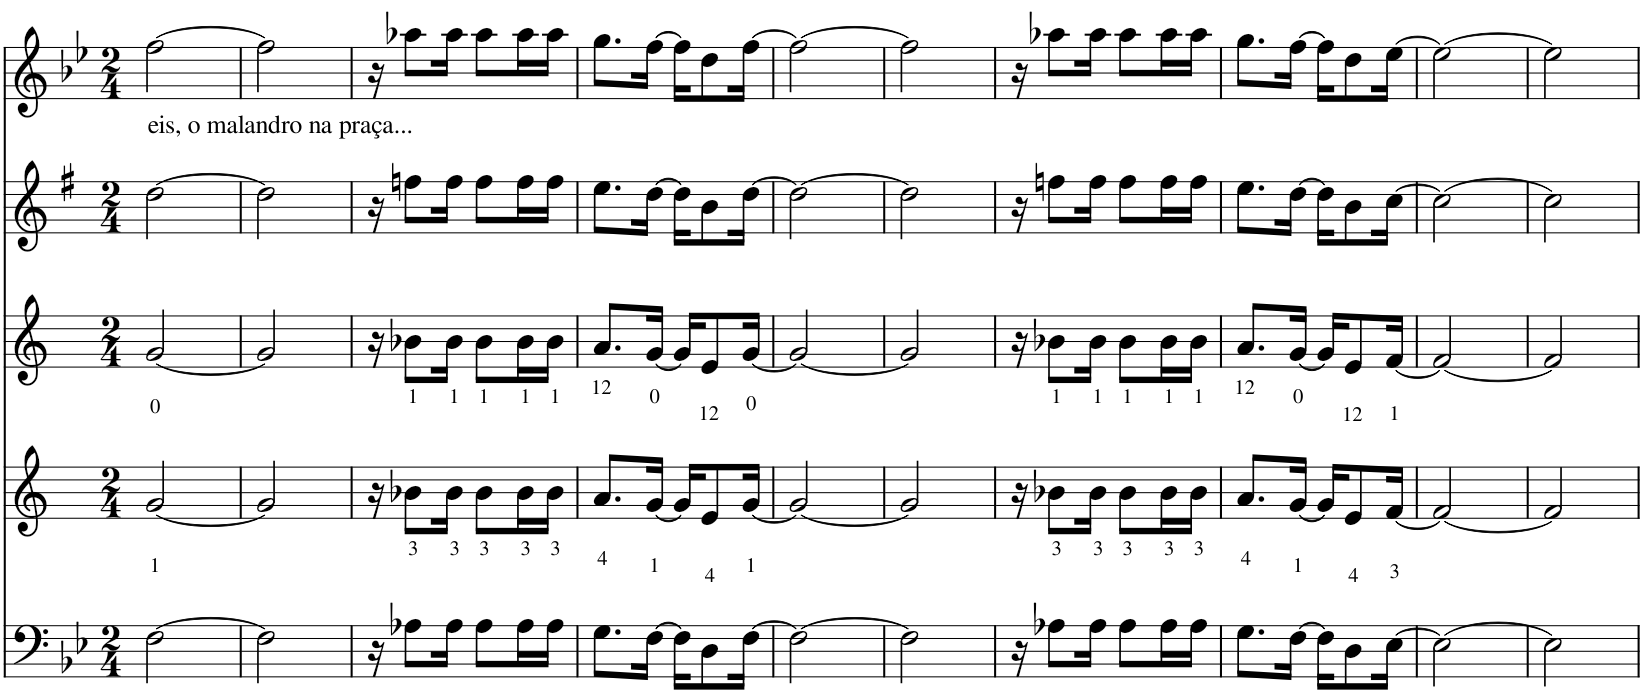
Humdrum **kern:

**kern	**kern	**kern	**kern	**kern
*part5	*part4	*part3	*part2	*part1
*staff5	*staff4	*staff3	*staff2	*staff1
*I"Trombone	*I"Trompete Bb	*I"Saxofone Tenor	*I"Saxofone Alto	*I"Flauta Transversal
*I'Trb	*I'Tpt	*	*	*I'Fl
*clefF4	*clefG2	*clefG2	*clefG2	*clefG2
*	*Trd1c2	*Trd8c14	*Trd5c9	*
*k[b-e-]	*k[]	*k[]	*k[f#]	*k[b-e-]
*M2/4	*M2/4	*M2/4	*M2/4	*M2/4
=1	=1	=1	=1	=1
!	!	!	!	!LO:TX:b:t=eis, o malandro na praça...
[2F\	[2g/	[2g/	[2dd\	[2ff\
=2	=2	=2	=2	=2
2F\]	2g/]	2g/]	2dd\]	2ff\]
=3	=3	=3	=3	=3
16r	16r	16r	16r	16r
8A-X\L	8b-X\L	8b-X\L	8ffn\L	8aa-X\L
16A-\Jk	16b-\Jk	16b-\Jk	16ff\Jk	16aa-\Jk
8A-\L	8b-\L	8b-\L	8ff\L	8aa-\L
16A-\L	16b-\L	16b-\L	16ff\L	16aa-\L
16A-\JJ	16b-\JJ	16b-\JJ	16ff\JJ	16aa-\JJ
=4	=4	=4	=4	=4
8.G\L	8.a/L	8.a/L	8.ee\L	8.gg\L
[16F\Jk	[16g/Jk	[16g/Jk	[16dd\Jk	[16ff\Jk
16F\KL]	16g/KL]	16g/KL]	16dd\KL]	16ff\KL]
8D\	8e/	8e/	8b\	8dd\
[16F\Jk	[16g/Jk	[16g/Jk	[16dd\Jk	[16ff\Jk
=5	=5	=5	=5	=5
2F\_	2g/_	2g/_	2dd\_	2ff\_
=6	=6	=6	=6	=6
2F\]	2g/]	2g/]	2dd\]	2ff\]
=7	=7	=7	=7	=7
16r	16r	16r	16r	16r
8A-X\L	8b-X\L	8b-X\L	8ffn\L	8aa-X\L
16A-\Jk	16b-\Jk	16b-\Jk	16ff\Jk	16aa-\Jk
8A-\L	8b-\L	8b-\L	8ff\L	8aa-\L
16A-\L	16b-\L	16b-\L	16ff\L	16aa-\L
16A-\JJ	16b-\JJ	16b-\JJ	16ff\JJ	16aa-\JJ
=8	=8	=8	=8	=8
8.G\L	8.a/L	8.a/L	8.ee\L	8.gg\L
[16F\Jk	[16g/Jk	[16g/Jk	[16dd\Jk	[16ff\Jk
16F\KL]	16g/KL]	16g/KL]	16dd\KL]	16ff\KL]
8D\	8e/	8e/	8b\	8dd\
[16E-\Jk	[16f/Jk	[16f/Jk	[16cc\Jk	[16ee-\Jk
=9	=9	=9	=9	=9
2E-\_	2f/_	2f/_	2cc\_	2ee-\_
=10	=10	=10	=10	=10
2E-\]	2f/]	2f/]	2cc\]	2ee-\]
=	=	=	=	=
*-	*-	*-	*-	*-
